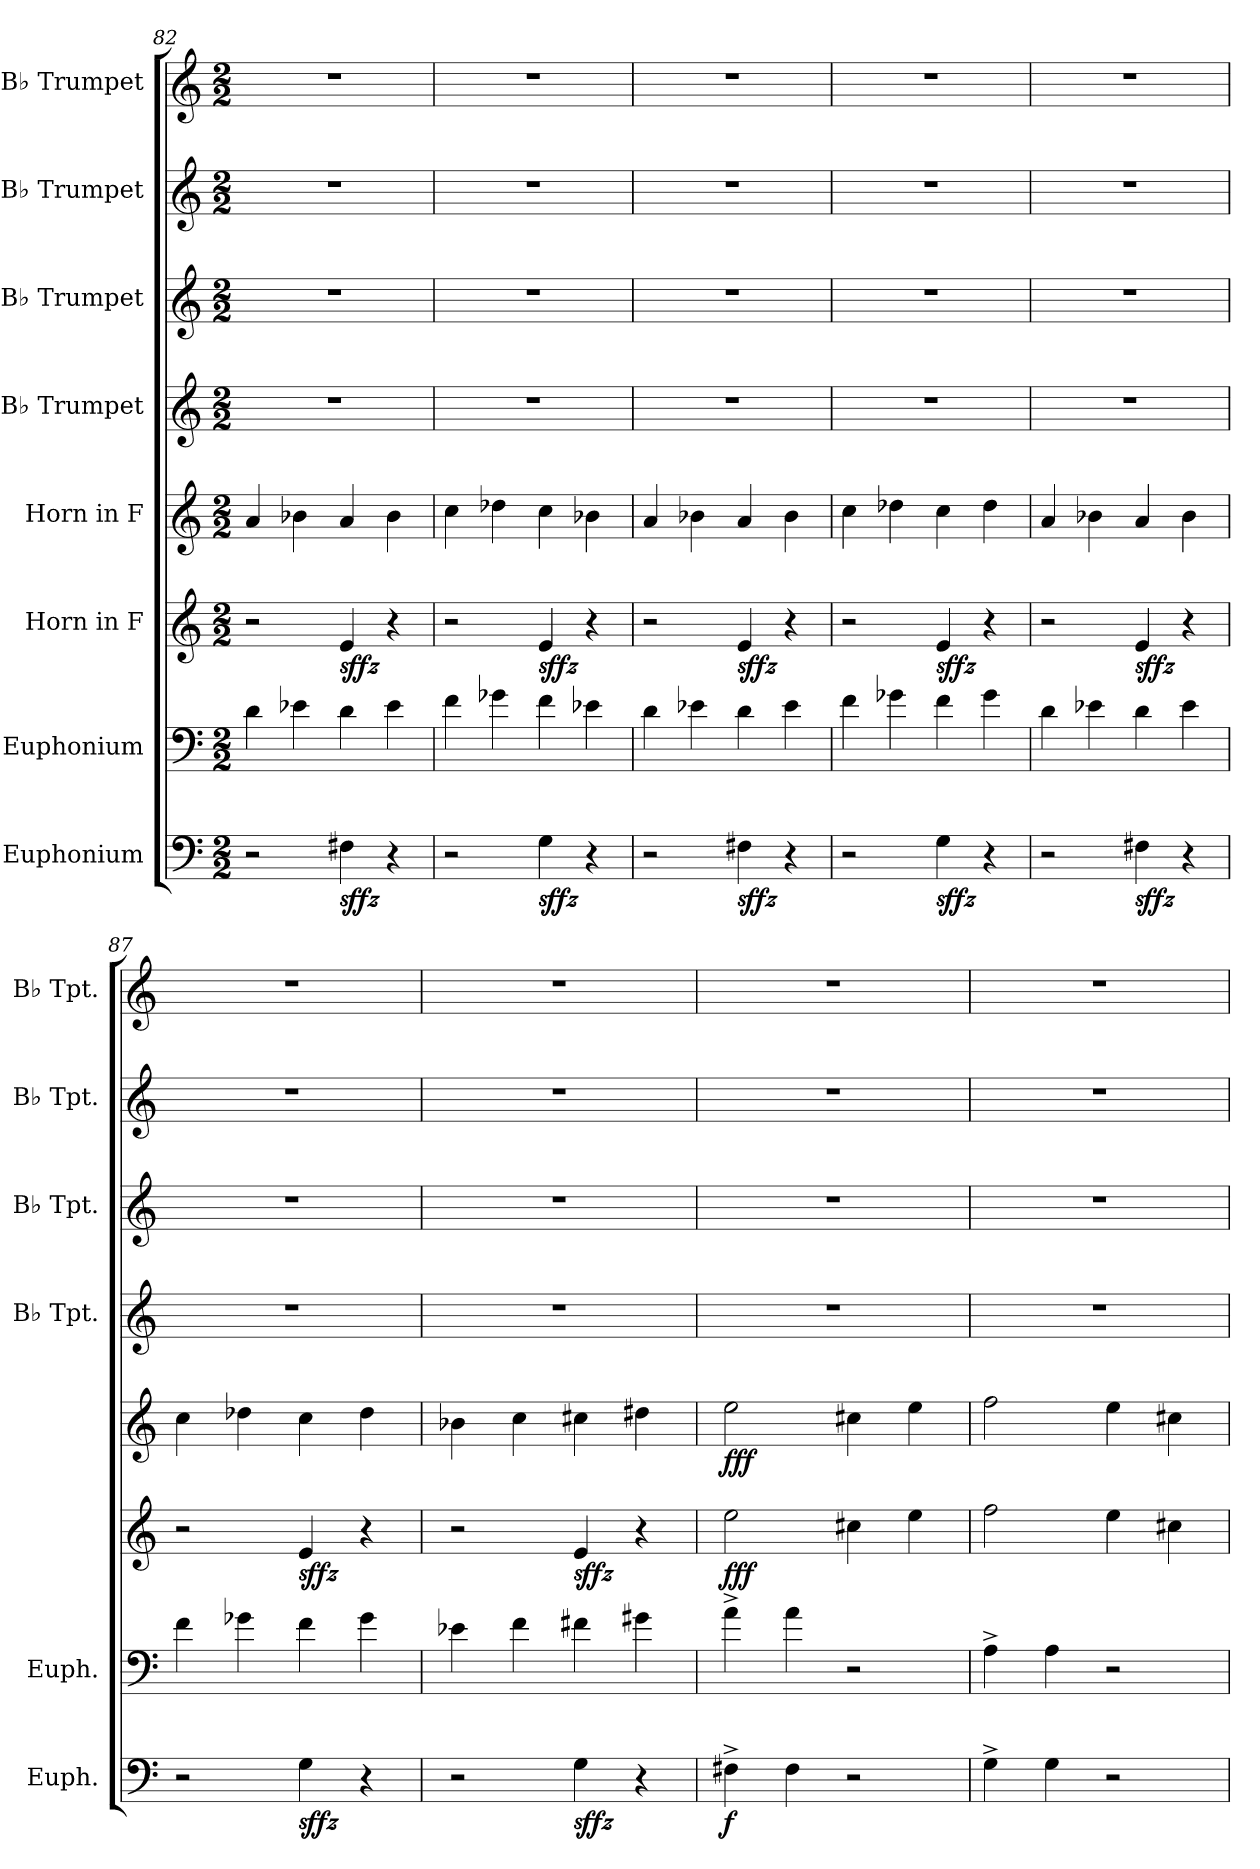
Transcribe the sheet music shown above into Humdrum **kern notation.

**kern	**dynam	**kern	**kern	**dynam	**kern	**dynam	**kern	**kern	**kern	**kern
*part8	*part8	*part7	*part6	*part6	*part5	*part5	*part4	*part3	*part2	*part1
*staff8	*staff8	*staff7	*staff6	*staff6	*staff5	*staff5	*staff4	*staff3	*staff2	*staff1
*I"Euphonium	*	*I"Euphonium	*I"Horn in F	*	*I"Horn in F	*	*I"B♭ Trumpet	*I"B♭ Trumpet	*I"B♭ Trumpet	*I"B♭ Trumpet
*I'Euph.	*	*I'Euph.	*	*	*	*	*I'B♭ Tpt.	*I'B♭ Tpt.	*I'B♭ Tpt.	*I'B♭ Tpt.
*clefF4	*	*clefF4	*clefG2	*	*clefG2	*	*clefG2	*clefG2	*clefG2	*clefG2
*	*	*	*ITrd4c7	*	*ITrd4c7	*	*ITrd1c2	*ITrd1c2	*ITrd1c2	*ITrd1c2
*k[]	*	*k[]	*k[b-]	*	*k[b-]	*	*k[b-e-]	*k[b-e-]	*k[b-e-]	*k[b-e-]
*M2/2	*	*M2/2	*M2/2	*	*M2/2	*	*M2/2	*M2/2	*M2/2	*M2/2
=82	=82	=82	=82	=82	=82	=82	=82	=82	=82	=82
2r	.	4d\	2r	.	4d/	.	1r	1r	1r	1r
.	.	4e-X\	.	.	4e-X\	.	.	.	.	.
!	!LO:DY:b	!	!	!LO:DY:b	!	!	!	!	!	!
4F#X\	sffz	4d\	4A/	sffz	4d/	.	.	.	.	.
4r	.	4e-\	4r	.	4e-\	.	.	.	.	.
=83	=83	=83	=83	=83	=83	=83	=83	=83	=83	=83
2r	.	4f\	2r	.	4f\	.	1r	1r	1r	1r
.	.	4g-X\	.	.	4g-X\	.	.	.	.	.
!	!LO:DY:b	!	!	!LO:DY:b	!	!	!	!	!	!
4G\	sffz	4f\	4A/	sffz	4f\	.	.	.	.	.
4r	.	4e-X\	4r	.	4e-X\	.	.	.	.	.
=84	=84	=84	=84	=84	=84	=84	=84	=84	=84	=84
2r	.	4d\	2r	.	4d/	.	1r	1r	1r	1r
.	.	4e-X\	.	.	4e-X\	.	.	.	.	.
!	!LO:DY:b	!	!	!LO:DY:b	!	!	!	!	!	!
4F#X\	sffz	4d\	4A/	sffz	4d/	.	.	.	.	.
4r	.	4e-\	4r	.	4e-\	.	.	.	.	.
!!LO:PB:g=z
=85	=85	=85	=85	=85	=85	=85	=85	=85	=85	=85
2r	.	4f\	2r	.	4f\	.	1r	1r	1r	1r
.	.	4g-X\	.	.	4g-X\	.	.	.	.	.
!	!LO:DY:b	!	!	!LO:DY:b	!	!	!	!	!	!
4G\	sffz	4f\	4A/	sffz	4f\	.	.	.	.	.
4r	.	4g-\	4r	.	4g-\	.	.	.	.	.
=86	=86	=86	=86	=86	=86	=86	=86	=86	=86	=86
2r	.	4d\	2r	.	4d/	.	1r	1r	1r	1r
.	.	4e-X\	.	.	4e-X\	.	.	.	.	.
!	!LO:DY:b	!	!	!LO:DY:b	!	!	!	!	!	!
4F#X\	sffz	4d\	4A/	sffz	4d/	.	.	.	.	.
4r	.	4e-\	4r	.	4e-\	.	.	.	.	.
=87	=87	=87	=87	=87	=87	=87	=87	=87	=87	=87
2r	.	4f\	2r	.	4f\	.	1r	1r	1r	1r
.	.	4g-X\	.	.	4g-X\	.	.	.	.	.
!	!LO:DY:b	!	!	!LO:DY:b	!	!	!	!	!	!
4G\	sffz	4f\	4A/	sffz	4f\	.	.	.	.	.
4r	.	4g-\	4r	.	4g-\	.	.	.	.	.
=88	=88	=88	=88	=88	=88	=88	=88	=88	=88	=88
2r	.	4e-X\	2r	.	4e-X\	.	1r	1r	1r	1r
.	.	4f\	.	.	4f\	.	.	.	.	.
!	!LO:DY:b	!	!	!LO:DY:b	!	!	!	!	!	!
4G\	sffz	4f#X\	4A/	sffz	4f#X\	.	.	.	.	.
4r	.	4g#X\	4r	.	4g#X\	.	.	.	.	.
=89	=89	=89	=89	=89	=89	=89	=89	=89	=89	=89
!	!LO:DY:b	!	!	!LO:DY:b	!	!LO:DY:b	!	!	!	!
4F#X^\	f	4a^\	2a\	fff	2a\	fff	1r	1r	1r	1r
4F#\	.	4a\	.	.	.	.	.	.	.	.
2r	.	2r	4f#X\	.	4f#X\	.	.	.	.	.
.	.	.	4a\	.	4a\	.	.	.	.	.
=90	=90	=90	=90	=90	=90	=90	=90	=90	=90	=90
4G^\	.	4A^\	2b-\	.	2b-\	.	1r	1r	1r	1r
4G\	.	4A\	.	.	.	.	.	.	.	.
2r	.	2r	4a\	.	4a\	.	.	.	.	.
.	.	.	4f#X\	.	4f#X\	.	.	.	.	.
=	=	=	=	=	=	=	=	=	=	=
*-	*-	*-	*-	*-	*-	*-	*-	*-	*-	*-
